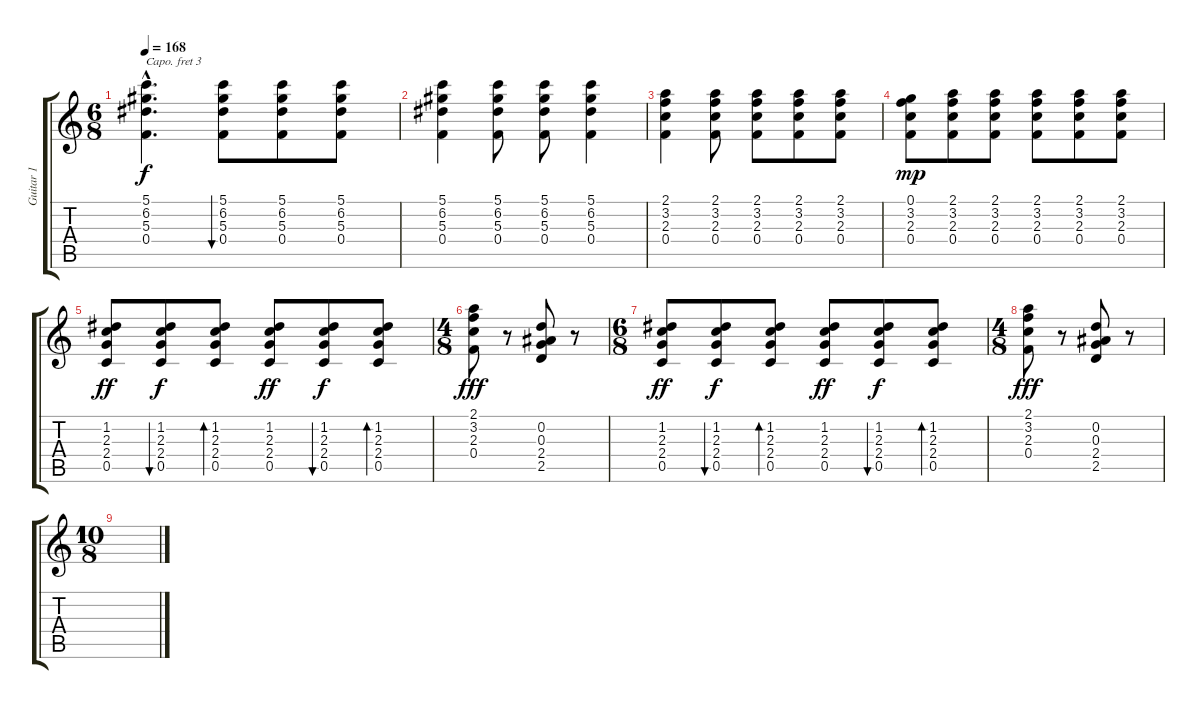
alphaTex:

\track ("Guitar 1" "Guitar 1") {instrument acousticguitarsteel}
\staff {score tabs}
\capo 3
\tuning (E4 B3 G3 D3 A2 E2) {hide}
\ts (6 8)
\tempo 168
\clef g2
\ks c
(5.1{hac} 6.2{hac} 5.3{hac} 0.4{hac}).4{d dy f} (5.1 6.2 5.3 0.4).8{bu 480} (5.1 6.2 5.3 0.4).8 (5.1 6.2 5.3 0.4).8 |
(5.1 6.2 5.3 0.4).4 (5.1 6.2 5.3 0.4).8 (5.1 6.2 5.3 0.4).8 (5.1 6.2 5.3 0.4).4 |
(2.1 3.2 2.3 0.4).4 (2.1 3.2 2.3 0.4).8 (2.1 3.2 2.3 0.4).8 (2.1 3.2 2.3 0.4).8 (2.1 3.2 2.3 0.4).8 |
(0.1 3.2 2.3 0.4).8{dy mp} (2.1 3.2 2.3 0.4).8 (2.1 3.2 2.3 0.4).8 (2.1 3.2 2.3 0.4).8 (2.1 3.2 2.3 0.4).8 (2.1 3.2 2.3 0.4).8 |
(1.2 2.3 2.4 0.5).8{dy ff} (1.2 2.3 2.4 0.5).8{bu 120 dy f} (1.2 2.3 2.4 0.5).8{bd 120} (1.2 2.3 2.4 0.5).8{dy ff} (1.2 2.3 2.4 0.5).8{bu 120 dy f} (1.2 2.3 2.4 0.5).8{bd 120} |
\ts (4 8)
(2.1 3.2 2.3 0.4).8{dy fff} r.8 (0.2 0.3 2.4 2.5).8 r.8 |
\ts (6 8)
(1.2 2.3 2.4 0.5).8{dy ff} (1.2 2.3 2.4 0.5).8{bu 120 dy f} (1.2 2.3 2.4 0.5).8{bd 120} (1.2 2.3 2.4 0.5).8{dy ff} (1.2 2.3 2.4 0.5).8{bu 120 dy f} (1.2 2.3 2.4 0.5).8{bd 120} |
\ts (4 8)
(2.1 3.2 2.3 0.4).8{dy fff} r.8 (0.2 0.3 2.4 2.5).8 r.8 |
\ts (10 8)
